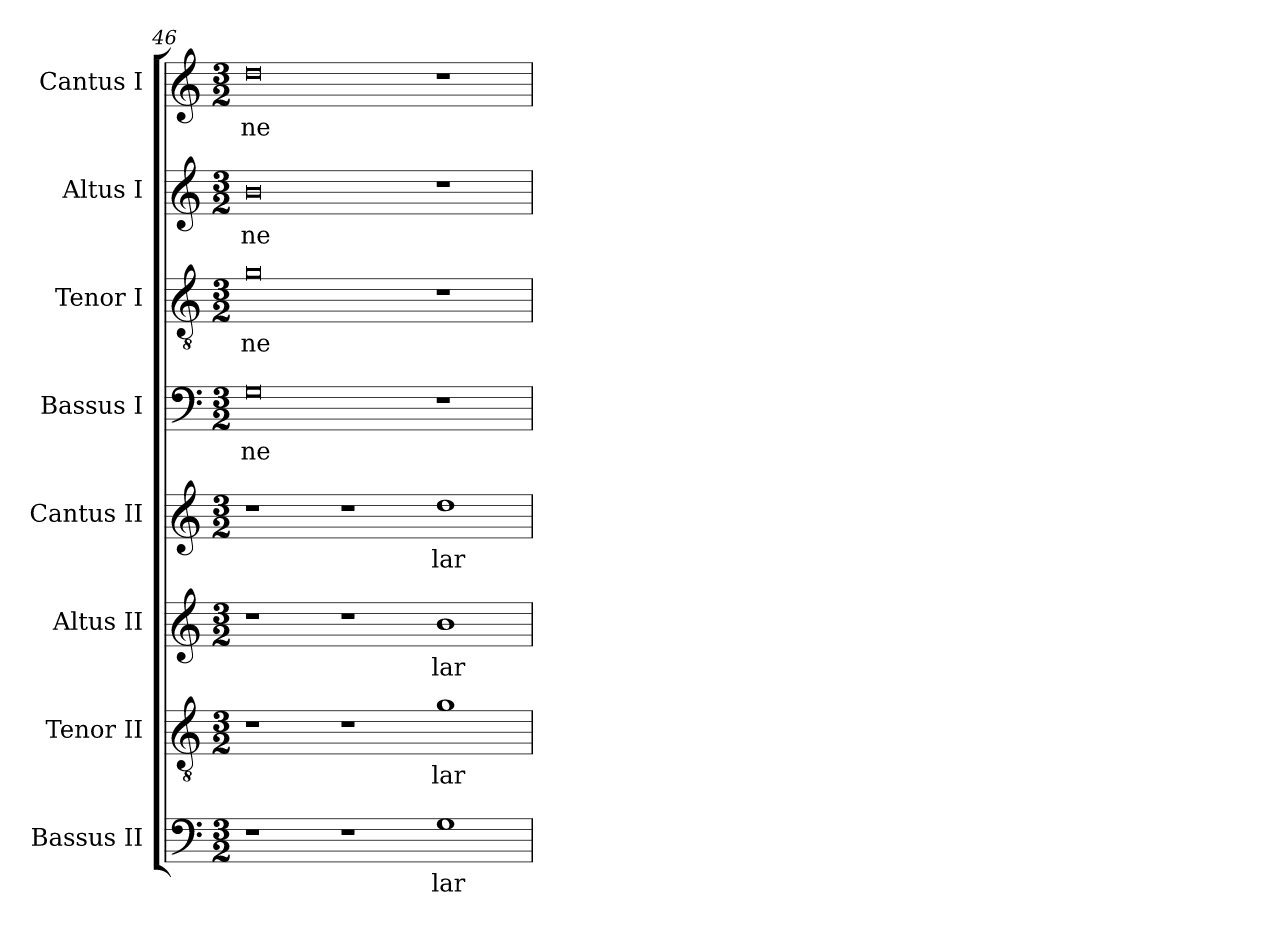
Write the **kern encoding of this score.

**kern	**text	**kern	**text	**kern	**text	**kern	**text	**kern	**text	**kern	**text	**kern	**text	**kern	**text
*part8	*part8	*part7	*part7	*part6	*part6	*part5	*part5	*part4	*part4	*part3	*part3	*part2	*part2	*part1	*part1
*staff8	*staff8	*staff7	*staff7	*staff6	*staff6	*staff5	*staff5	*staff4	*staff4	*staff3	*staff3	*staff2	*staff2	*staff1	*staff1
*I"Bassus II	*	*I"Tenor II	*	*I"Altus II	*	*I"Cantus II	*	*I"Bassus I	*	*I"Tenor I	*	*I"Altus I	*	*I"Cantus I	*
*clefF4	*	*clefGv2	*	*clefG2	*	*clefG2	*	*clefF4	*	*clefGv2	*	*clefG2	*	*clefG2	*
*	*	*	*	*k[]	*	*	*	*	*	*	*	*	*	*	*
*	*	*	*	*C:	*	*	*	*	*	*	*	*	*	*	*
*M3/2	*	*M3/2	*	*M3/2	*	*M3/2	*	*M3/2	*	*M3/2	*	*M3/2	*	*M3/2	*
=46	=46	=46	=46	=46	=46	=46	=46	=46	=46	=46	=46	=46	=46	=46	=46
!	!	!	!	!	!	!	!	!	!LO:LY:b:cj	!	!LO:LY:b:cj	!	!LO:LY:b:cj	!	!LO:LY:b:cj
1r	.	1r	.	1r	.	1r	.	0G	-ne	0g	-ne	0b	ne	0dd	ne
1r	.	1r	.	1r	.	1r	.	.	.	.	.	.	.	.	.
!	!LO:LY:b:cj	!	!LO:LY:b:cj	!	!LO:LY:b:cj	!	!LO:LY:b:cj	!	!	!	!	!	!	!	!
1G	lar-	1g	lar-	1b	lar-	1dd	lar	1r	.	1r	.	1r	.	1r	.
=	=	=	=	=	=	=	=	=	=	=	=	=	=	=	=
*-	*-	*-	*-	*-	*-	*-	*-	*-	*-	*-	*-	*-	*-	*-	*-
